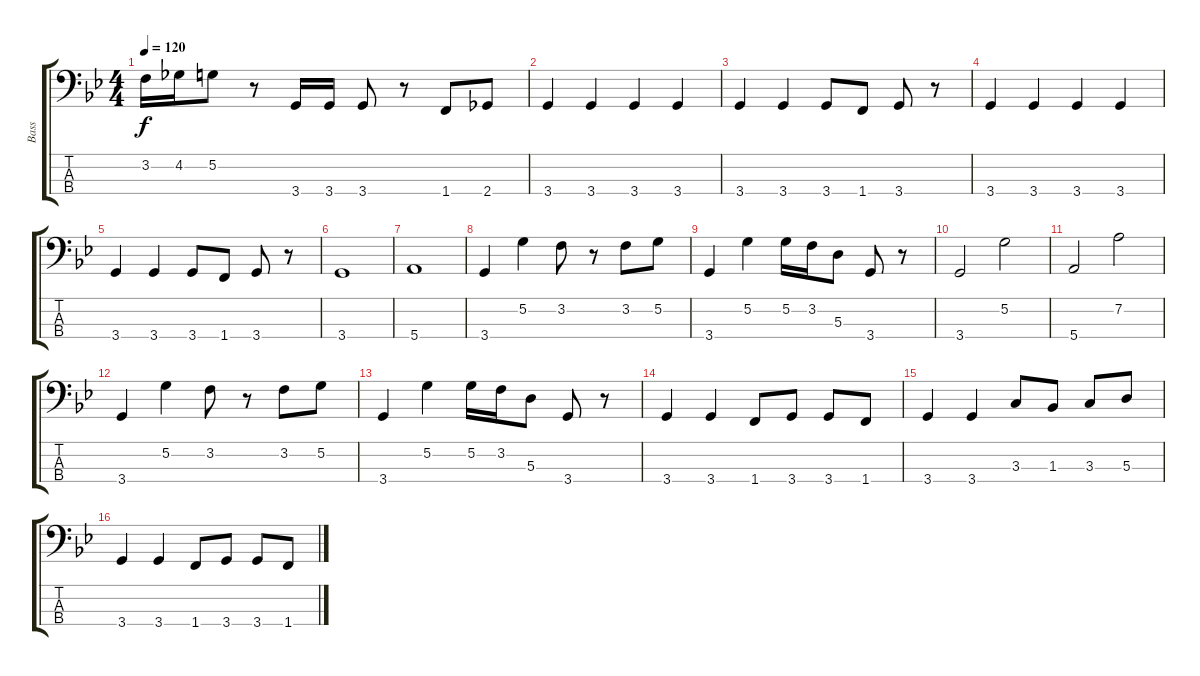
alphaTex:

\track ("Bass" "Bass") {instrument synthbass1}
\staff {score tabs}
\tuning (G2 D2 A1 E1) {hide}
\ts (4 4)
\tempo 120
\clef f4
\ks bb
3.2.16{dy f} 4.2.16 5.2.8 r.8 3.4.16 3.4.16 3.4.8 r.8 1.4.8 2.4.8 |
3.4.4 3.4.4 3.4.4 3.4.4 |
3.4.4 3.4.4 3.4.8 1.4.8 3.4.8 r.8 |
3.4.4 3.4.4 3.4.4 3.4.4 |
3.4.4 3.4.4 3.4.8 1.4.8 3.4.8 r.8 |
3.4.1 |
5.4.1 |
3.4.4 5.2.4 3.2.8 r.8 3.2.8 5.2.8 |
3.4.4 5.2.4 5.2.16 3.2.16 5.3.8 3.4.8 r.8 |
3.4.2 5.2.2 |
5.4.2 7.2.2 |
3.4.4 5.2.4 3.2.8 r.8 3.2.8 5.2.8 |
3.4.4 5.2.4 5.2.16 3.2.16 5.3.8 3.4.8 r.8 |
3.4.4 3.4.4 1.4.8 3.4.8 3.4.8 1.4.8 |
3.4.4 3.4.4 3.3.8 1.3.8 3.3.8 5.3.8 |
3.4.4 3.4.4 1.4.8 3.4.8 3.4.8 1.4.8
